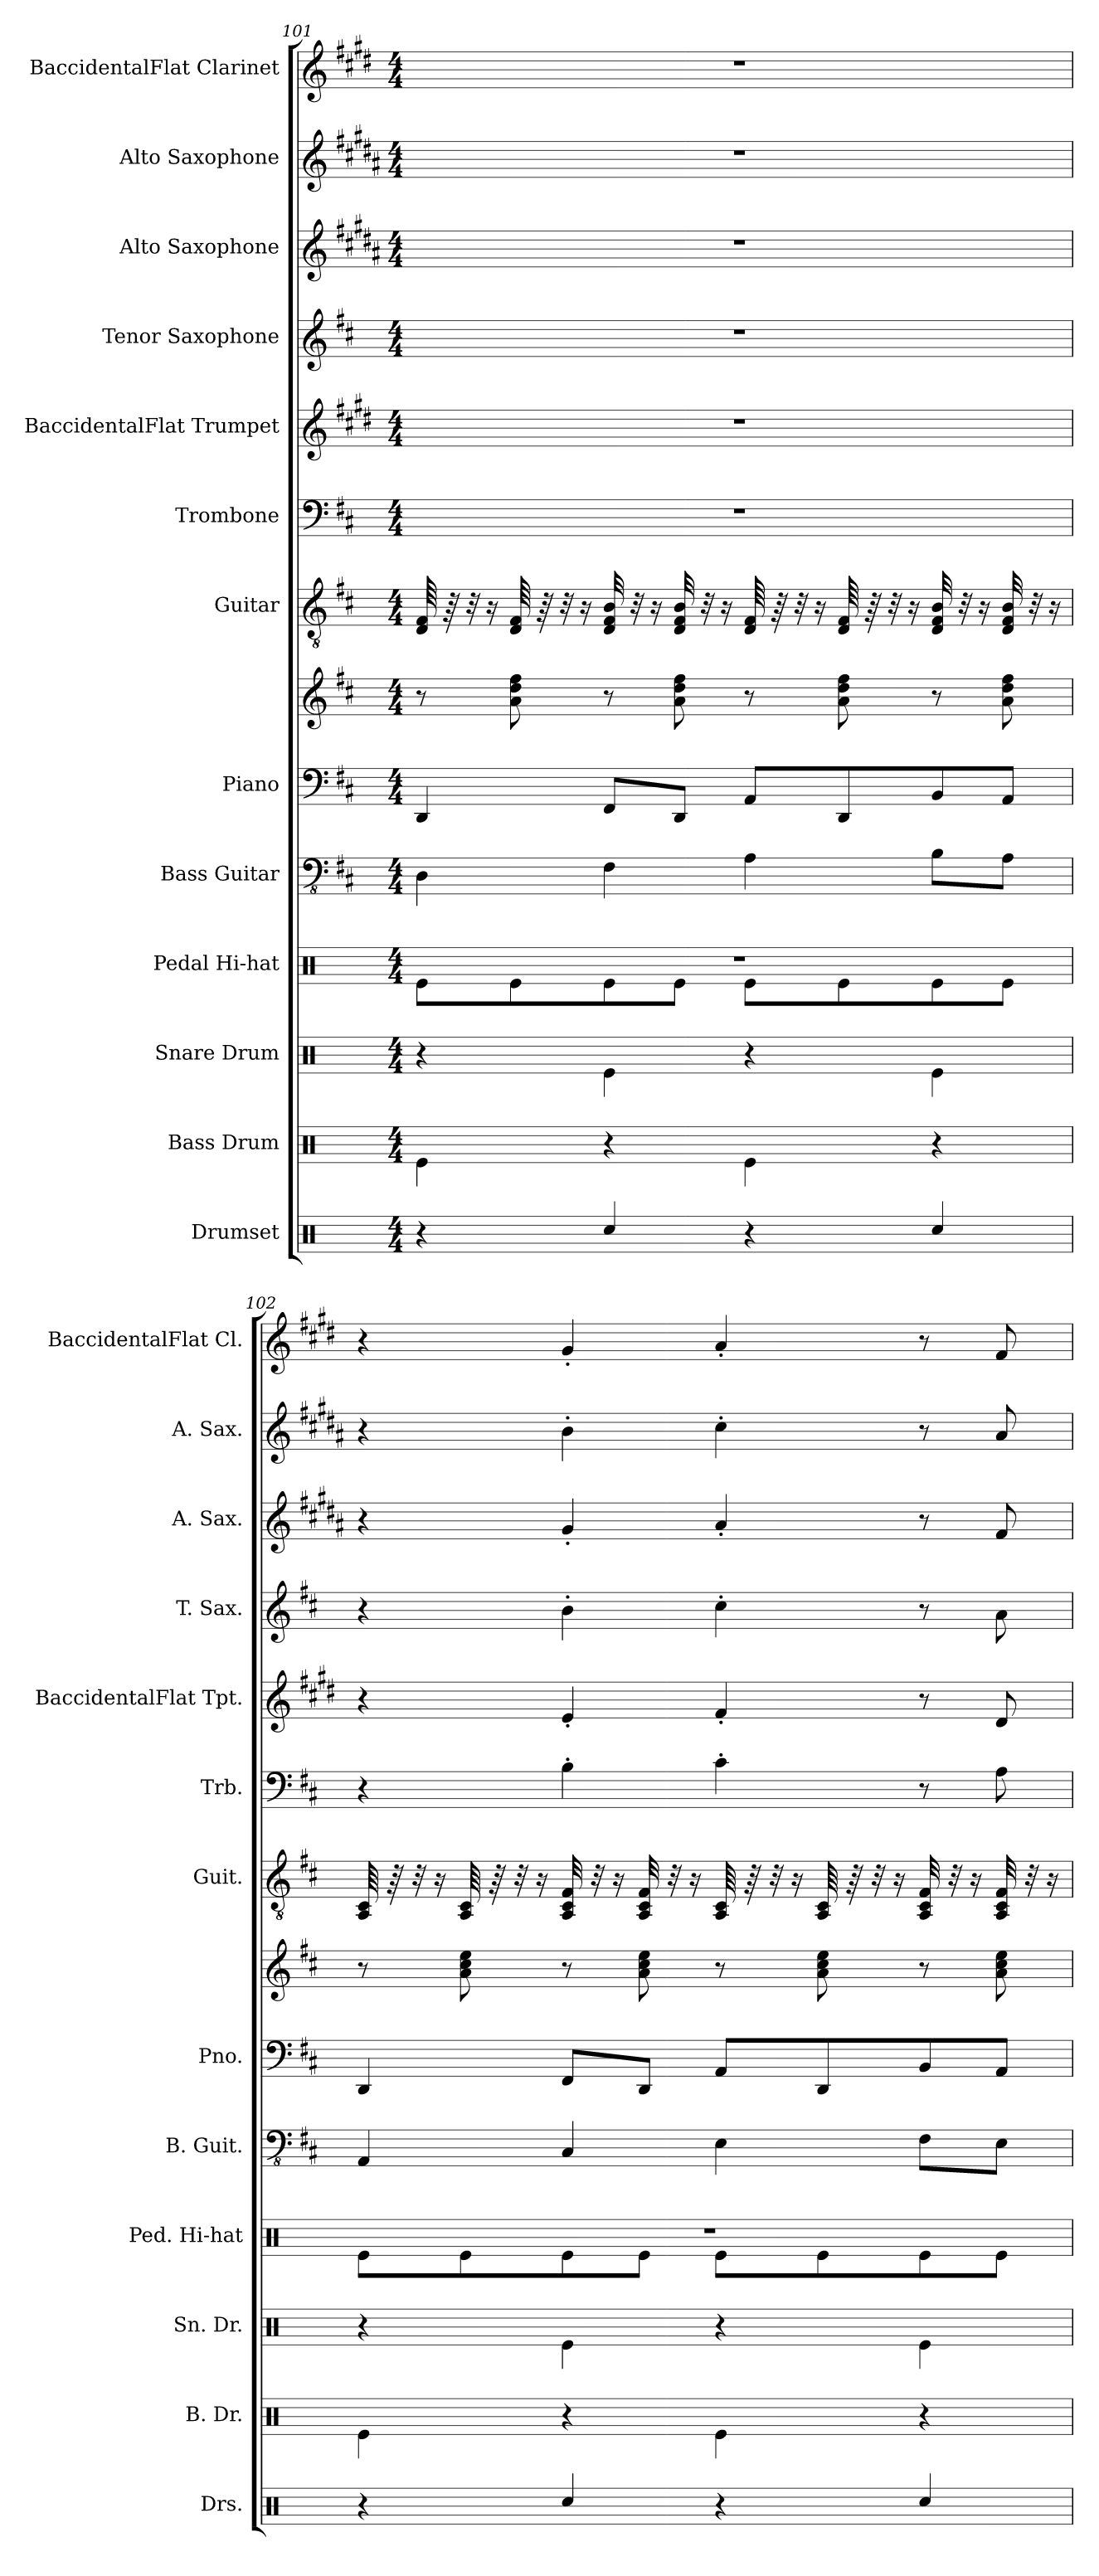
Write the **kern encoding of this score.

**kern	**kern	**kern	**kern	**kern	**kern	**kern	**kern	**kern	**kern	**kern	**kern	**kern	**kern
*part13	*part12	*part11	*part10	*part9	*part8	*part8	*part7	*part6	*part5	*part4	*part3	*part2	*part1
*staff14	*staff13	*staff12	*staff11	*staff10	*staff9	*staff8	*staff7	*staff6	*staff5	*staff4	*staff3	*staff2	*staff1
*I"Drumset	*I"Bass Drum	*I"Snare Drum	*I"Pedal Hi-hat	*I"Bass Guitar	*I"Piano	*	*I"Guitar	*I"Trombone	*I"BaccidentalFlat Trumpet	*I"Tenor Saxophone	*I"Alto Saxophone	*I"Alto Saxophone	*I"BaccidentalFlat Clarinet
*I'Drs.	*I'B. Dr.	*I'Sn. Dr.	*I'Ped. Hi-hat	*I'B. Guit.	*I'Pno.	*	*I'Guit.	*I'Trb.	*I'BaccidentalFlat Tpt.	*I'T. Sax.	*I'A. Sax.	*I'A. Sax.	*I'BaccidentalFlat Cl.
!!LO:PB:g=z
*clefX	*clefX	*clefX	*clefX	*clefFv4	*clefF4	*clefG2	*clefGv2	*clefF4	*clefG2	*clefG2	*clefG2	*clefG2	*clefG2
*	*	*	*	*	*	*	*	*	*ITrd1c2	*ITrd8c14	*ITrd5c9	*ITrd5c9	*ITrd1c2
*k[]	*k[]	*k[]	*k[]	*k[f#c#]	*k[f#c#]	*k[f#c#]	*k[f#c#]	*k[f#c#]	*k[f#c#]	*k[f#c#]	*k[f#c#]	*k[f#c#]	*k[f#c#]
*M4/4	*M4/4	*M4/4	*M4/4	*M4/4	*M4/4	*M4/4	*M4/4	*M4/4	*M4/4	*M4/4	*M4/4	*M4/4	*M4/4
=101	=101	=101	=101	=101	=101	=101	=101	=101	=101	=101	=101	=101	=101
*	*	*	*^	*	*	*	*	*	*	*	*	*	*
4r	4Re\	4r	1r	8Re\L	4DD\	4DD/	8r	64D/ 64F#/	1r	1r	1r	1r	1r	1r
.	.	.	.	.	.	.	.	64r	.	.	.	.	.	.
.	.	.	.	.	.	.	.	32r	.	.	.	.	.	.
.	.	.	.	.	.	.	.	16r	.	.	.	.	.	.
.	.	.	.	8Re\	.	.	8a\ 8dd\ 8ff#\	64D/ 64F#/	.	.	.	.	.	.
.	.	.	.	.	.	.	.	64r	.	.	.	.	.	.
.	.	.	.	.	.	.	.	32r	.	.	.	.	.	.
.	.	.	.	.	.	.	.	16r	.	.	.	.	.	.
4Rcc/	4r	4Re\	.	8Re\	4FF#\	8FF#/L	8r	32D/ 32F#/ 32B/	.	.	.	.	.	.
.	.	.	.	.	.	.	.	32r	.	.	.	.	.	.
.	.	.	.	.	.	.	.	16r	.	.	.	.	.	.
.	.	.	.	8Re\J	.	8DD/J	8a\ 8dd\ 8ff#\	32D/ 32F#/ 32B/	.	.	.	.	.	.
.	.	.	.	.	.	.	.	32r	.	.	.	.	.	.
.	.	.	.	.	.	.	.	16r	.	.	.	.	.	.
4r	4Re\	4r	.	8Re\L	4AA\	8AA/L	8r	64D/ 64F#/	.	.	.	.	.	.
.	.	.	.	.	.	.	.	64r	.	.	.	.	.	.
.	.	.	.	.	.	.	.	32r	.	.	.	.	.	.
.	.	.	.	.	.	.	.	16r	.	.	.	.	.	.
.	.	.	.	8Re\	.	8DD/	8a\ 8dd\ 8ff#\	64D/ 64F#/	.	.	.	.	.	.
.	.	.	.	.	.	.	.	64r	.	.	.	.	.	.
.	.	.	.	.	.	.	.	32r	.	.	.	.	.	.
.	.	.	.	.	.	.	.	16r	.	.	.	.	.	.
4Rcc/	4r	4Re\	.	8Re\	8BB\L	8BB/	8r	32D/ 32F#/ 32B/	.	.	.	.	.	.
.	.	.	.	.	.	.	.	32r	.	.	.	.	.	.
.	.	.	.	.	.	.	.	16r	.	.	.	.	.	.
.	.	.	.	8Re\J	8AA\J	8AA/J	8a\ 8dd\ 8ff#\	32D/ 32F#/ 32B/	.	.	.	.	.	.
.	.	.	.	.	.	.	.	32r	.	.	.	.	.	.
.	.	.	.	.	.	.	.	16r	.	.	.	.	.	.
!!LO:PB:g=z
=102	=102	=102	=102	=102	=102	=102	=102	=102	=102	=102	=102	=102	=102	=102
4r	4Re\	4r	1r	8Re\L	4AAA/	4DD/	8r	64AA/ 64C#/	4r	4r	4r	4r	4r	4r
.	.	.	.	.	.	.	.	64r	.	.	.	.	.	.
.	.	.	.	.	.	.	.	32r	.	.	.	.	.	.
.	.	.	.	.	.	.	.	16r	.	.	.	.	.	.
.	.	.	.	8Re\	.	.	8a\ 8cc#\ 8ee\	64AA/ 64C#/	.	.	.	.	.	.
.	.	.	.	.	.	.	.	64r	.	.	.	.	.	.
.	.	.	.	.	.	.	.	32r	.	.	.	.	.	.
.	.	.	.	.	.	.	.	16r	.	.	.	.	.	.
4Rcc/	4r	4Re\	.	8Re\	4CC#/	8FF#/L	8r	32AA/ 32C#/ 32F#/	4B'\	4d'/	4B'\	4B'/	4d'\	4f#'/
.	.	.	.	.	.	.	.	32r	.	.	.	.	.	.
.	.	.	.	.	.	.	.	16r	.	.	.	.	.	.
.	.	.	.	8Re\J	.	8DD/J	8a\ 8cc#\ 8ee\	32AA/ 32C#/ 32F#/	.	.	.	.	.	.
.	.	.	.	.	.	.	.	32r	.	.	.	.	.	.
.	.	.	.	.	.	.	.	16r	.	.	.	.	.	.
4r	4Re\	4r	.	8Re\L	4EE\	8AA/L	8r	64AA/ 64C#/	4c#'\	4e'/	4c#'\	4c#'/	4e'\	4g'/
.	.	.	.	.	.	.	.	64r	.	.	.	.	.	.
.	.	.	.	.	.	.	.	32r	.	.	.	.	.	.
.	.	.	.	.	.	.	.	16r	.	.	.	.	.	.
.	.	.	.	8Re\	.	8DD/	8a\ 8cc#\ 8ee\	64AA/ 64C#/	.	.	.	.	.	.
.	.	.	.	.	.	.	.	64r	.	.	.	.	.	.
.	.	.	.	.	.	.	.	32r	.	.	.	.	.	.
.	.	.	.	.	.	.	.	16r	.	.	.	.	.	.
4Rcc/	4r	4Re\	.	8Re\	8FF#\L	8BB/	8r	32AA/ 32C#/ 32F#/	8r	8r	8r	8r	8r	8r
.	.	.	.	.	.	.	.	32r	.	.	.	.	.	.
.	.	.	.	.	.	.	.	16r	.	.	.	.	.	.
.	.	.	.	8Re\J	8EE\J	8AA/J	8a\ 8cc#\ 8ee\	32AA/ 32C#/ 32F#/	8A\	8c#/	8A\	8A/	8c#/	8e/
.	.	.	.	.	.	.	.	32r	.	.	.	.	.	.
.	.	.	.	.	.	.	.	16r	.	.	.	.	.	.
*	*	*	*v	*v	*	*	*	*	*	*	*	*	*	*
=	=	=	=	=	=	=	=	=	=	=	=	=	=
*-	*-	*-	*-	*-	*-	*-	*-	*-	*-	*-	*-	*-	*-
